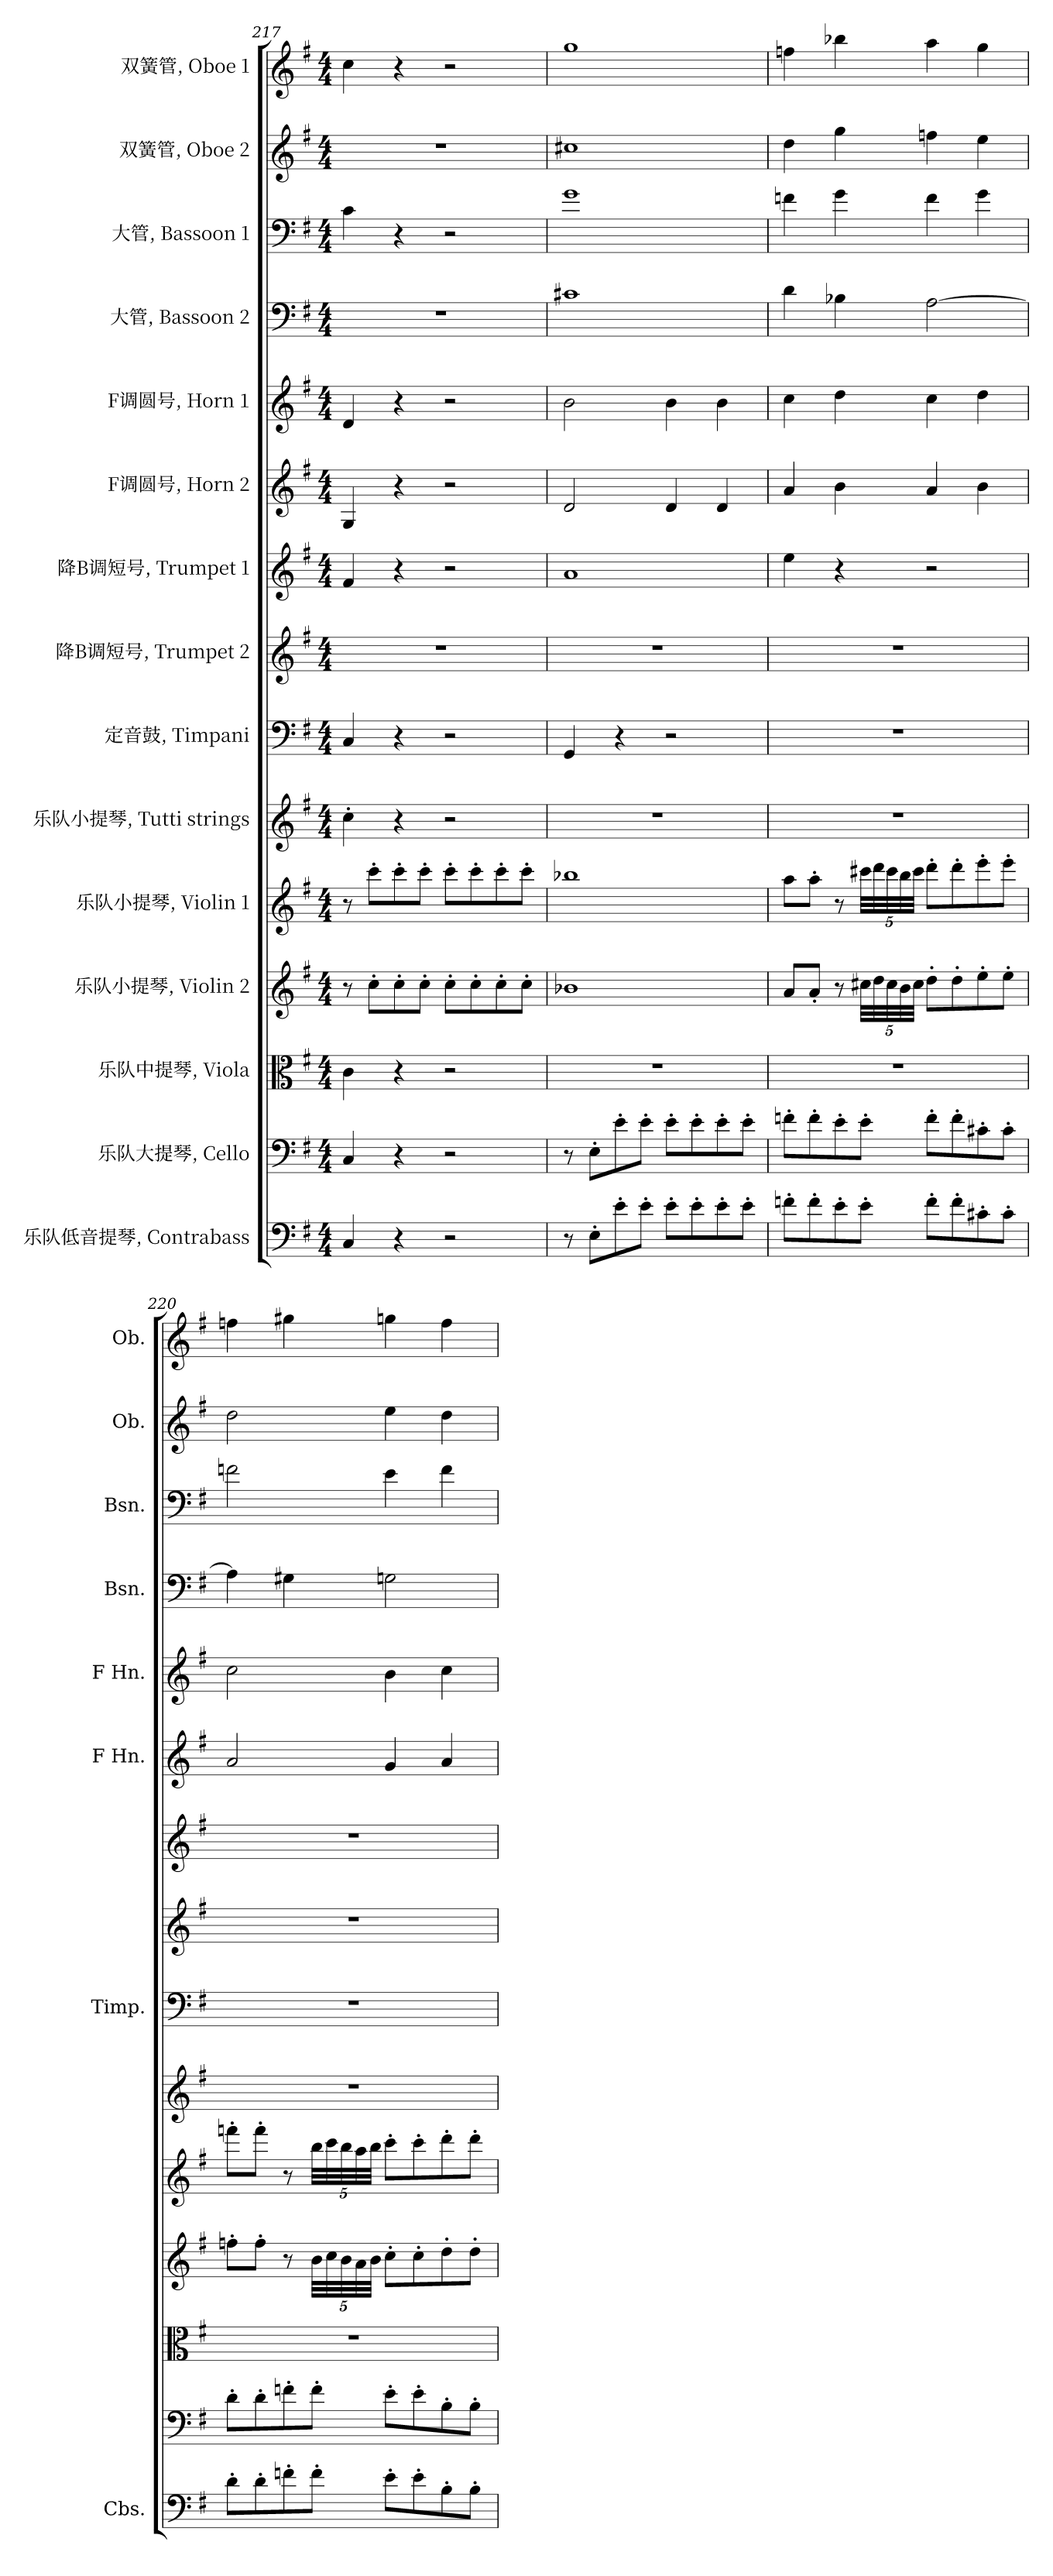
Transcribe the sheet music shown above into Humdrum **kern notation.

**kern	**kern	**kern	**kern	**kern	**kern	**kern	**kern	**kern	**kern	**kern	**kern	**kern	**kern	**kern
*part15	*part14	*part13	*part12	*part11	*part10	*part9	*part8	*part7	*part6	*part5	*part4	*part3	*part2	*part1
*staff15	*staff14	*staff13	*staff12	*staff11	*staff10	*staff9	*staff8	*staff7	*staff6	*staff5	*staff4	*staff3	*staff2	*staff1
*I"乐队低音提琴, Contrabass	*I"乐队大提琴, Cello	*I"乐队中提琴, Viola	*I"乐队小提琴, Violin 2	*I"乐队小提琴, Violin 1	*I"乐队小提琴, Tutti strings	*I"定音鼓, Timpani	*I"降B调短号, Trumpet 2	*I"降B调短号, Trumpet 1	*I"F调圆号, Horn 2	*I"F调圆号, Horn 1	*I"大管, Bassoon 2	*I"大管, Bassoon 1	*I"双簧管, Oboe 2	*I"双簧管, Oboe 1
*I'Cbs.	*	*	*	*	*	*I'Timp.	*	*	*I'F Hn.	*I'F Hn.	*I'Bsn.	*I'Bsn.	*I'Ob.	*I'Ob.
!!LO:PB:g=z
*clefF4	*clefF4	*clefC3	*clefG2	*clefG2	*clefG2	*clefF4	*clefG2	*clefG2	*clefG2	*clefG2	*clefF4	*clefF4	*clefG2	*clefG2
*ITrd7c12	*	*	*	*	*	*	*ITrd1c2	*ITrd1c2	*ITrd4c7	*ITrd4c7	*	*	*	*
*k[f#]	*k[f#]	*k[f#]	*k[f#]	*k[f#]	*k[f#]	*k[f#]	*k[b-]	*k[b-]	*k[]	*k[]	*k[f#]	*k[f#]	*k[f#]	*k[f#]
*M4/4	*M4/4	*M4/4	*M4/4	*M4/4	*M4/4	*M4/4	*M4/4	*M4/4	*M4/4	*M4/4	*M4/4	*M4/4	*M4/4	*M4/4
=217	=217	=217	=217	=217	=217	=217	=217	=217	=217	=217	=217	=217	=217	=217
4CC/	4C/	4c\	8r	8r	4cc'\	4C/	1r	4e/	4C/	4G/	1r	4c\	1r	4cc\
.	.	.	8cc'\L	8ccc'\L	.	.	.	.	.	.	.	.	.	.
4r	4r	4r	8cc'\	8ccc'\	4r	4r	.	4r	4r	4r	.	4r	.	4r
.	.	.	8cc'\J	8ccc'\J	.	.	.	.	.	.	.	.	.	.
2r	2r	2r	8cc'\L	8ccc'\L	2r	2r	.	2r	2r	2r	.	2r	.	2r
.	.	.	8cc'\	8ccc'\	.	.	.	.	.	.	.	.	.	.
.	.	.	8cc'\	8ccc'\	.	.	.	.	.	.	.	.	.	.
.	.	.	8cc'\J	8ccc'\J	.	.	.	.	.	.	.	.	.	.
=218	=218	=218	=218	=218	=218	=218	=218	=218	=218	=218	=218	=218	=218	=218
*	*	*	*	*	*	*	*	*	*	*	*	*	*	*MM154
8r	8r	1r	1b-X	1bb-X	1r	4GG/	1r	1g	2G/	2e\	1c#X	1g	1cc#X	1gg
8EE'\L	8E'\L	.	.	.	.	.	.	.	.	.	.	.	.	.
8E'\	8e'\	.	.	.	.	4r	.	.	.	.	.	.	.	.
8E'\J	8e'\J	.	.	.	.	.	.	.	.	.	.	.	.	.
8E'\L	8e'\L	.	.	.	.	2r	.	.	4G/	4e\	.	.	.	.
8E'\	8e'\	.	.	.	.	.	.	.	.	.	.	.	.	.
8E'\	8e'\	.	.	.	.	.	.	.	4G/	4e\	.	.	.	.
8E'\J	8e'\J	.	.	.	.	.	.	.	.	.	.	.	.	.
=219	=219	=219	=219	=219	=219	=219	=219	=219	=219	=219	=219	=219	=219	=219
8Fn'\L	8fn'\L	1r	8a/L	8aa\L	1r	1r	1r	4dd\	4d/	4f\	4d\	4fn\	4dd\	4ffn\
8F'\	8f'\	.	8a'/J	8aa'\J	.	.	.	.	.	.	.	.	.	.
8E'\	8e'\	.	8r	8r	.	.	.	4r	4e\	4g\	4B-X\	4g\	4gg\	4bb-X\
*	*	*	*Xbrackettup	*Xbrackettup	*	*	*	*	*	*	*	*	*	*
8E'\J	8e'\J	.	40cc#X\LLL	40ccc#X\LLL	.	.	.	.	.	.	.	.	.	.
.	.	.	40dd\	40ddd\	.	.	.	.	.	.	.	.	.	.
.	.	.	40cc#\	40ccc#\	.	.	.	.	.	.	.	.	.	.
.	.	.	40b\	40bb\	.	.	.	.	.	.	.	.	.	.
.	.	.	40cc#\JJJ	40ccc#\JJJ	.	.	.	.	.	.	.	.	.	.
8F'\L	8f'\L	.	8dd'\L	8ddd'\L	.	.	.	2r	4d/	4f\	[2A\	4f\	4ffn\	4aa\
8F'\	8f'\	.	8dd'\	8ddd'\	.	.	.	.	.	.	.	.	.	.
8C#X'\	8c#X'\	.	8ee'\	8eee'\	.	.	.	.	4e\	4g\	.	4g\	4ee\	4gg\
8C#'\J	8c#'\J	.	8ee'\J	8eee'\J	.	.	.	.	.	.	.	.	.	.
!!LO:PB:g=z
=220	=220	=220	=220	=220	=220	=220	=220	=220	=220	=220	=220	=220	=220	=220
8D'\L	8d'\L	1r	8ffn'\L	8fffn'\L	1r	1r	1r	1r	2d/	2f\	4A\]	2fn\	2dd\	4ffn\
8D'\	8d'\	.	8ff'\J	8fff'\J	.	.	.	.	.	.	.	.	.	.
8Fn'\	8fn'\	.	8r	8r	.	.	.	.	.	.	4G#X\	.	.	4gg#X\
8F'\J	8f'\J	.	40b\LLL	40bb\LLL	.	.	.	.	.	.	.	.	.	.
.	.	.	40cc\	40ccc\	.	.	.	.	.	.	.	.	.	.
.	.	.	40b\	40bb\	.	.	.	.	.	.	.	.	.	.
.	.	.	40a\	40aa\	.	.	.	.	.	.	.	.	.	.
.	.	.	40b\JJJ	40bb\JJJ	.	.	.	.	.	.	.	.	.	.
8E'\L	8e'\L	.	8cc'\L	8ccc'\L	.	.	.	.	4c/	4e\	2Gn\	4e\	4ee\	4ggn\
8E'\	8e'\	.	8cc'\	8ccc'\	.	.	.	.	.	.	.	.	.	.
8BB'\	8B'\	.	8dd'\	8ddd'\	.	.	.	.	4d/	4f\	.	4f\	4dd\	4ff\
8BB'\J	8B'\J	.	8dd'\J	8ddd'\J	.	.	.	.	.	.	.	.	.	.
=	=	=	=	=	=	=	=	=	=	=	=	=	=	=
*-	*-	*-	*-	*-	*-	*-	*-	*-	*-	*-	*-	*-	*-	*-
